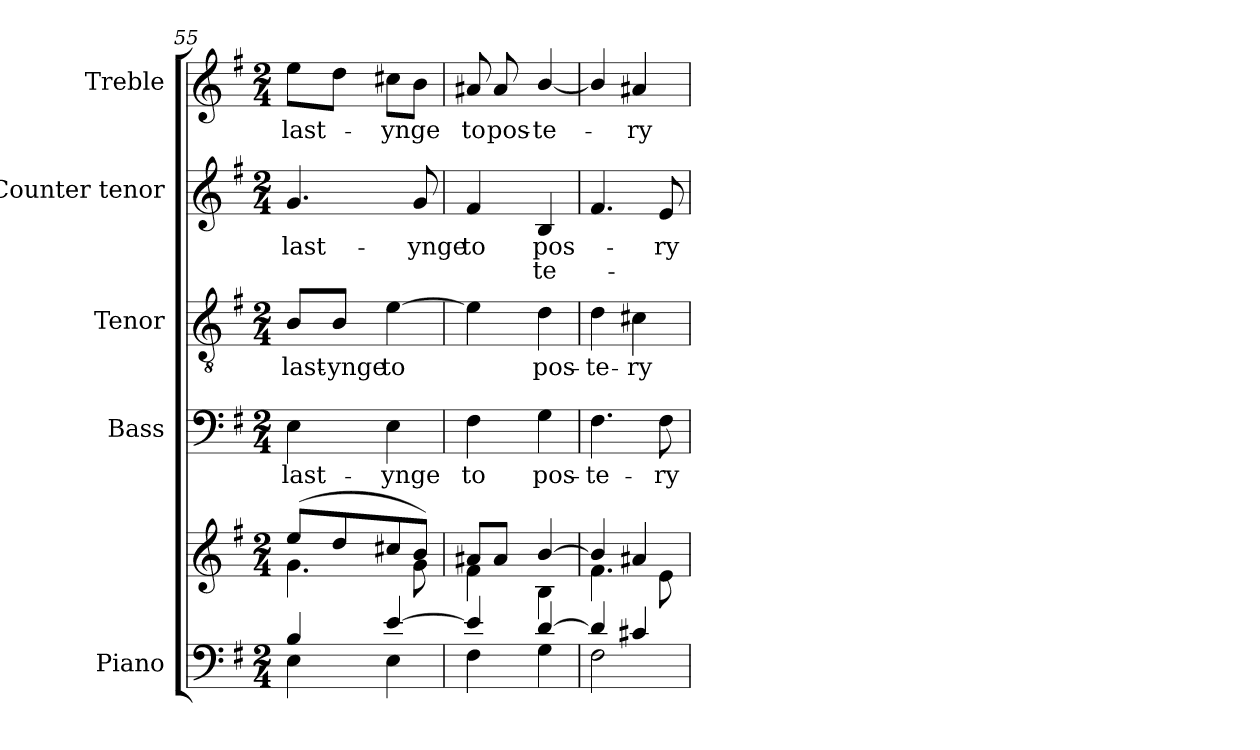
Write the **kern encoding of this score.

**kern	**kern	**kern	**text	**kern	**text	**kern	**text	**text	**kern	**text
*part5	*part5	*part4	*part4	*part3	*part3	*part2	*part2	*part2	*part1	*part1
*staff6	*staff5	*staff4	*staff4	*staff3	*staff3	*staff2	*staff2	*staff2	*staff1	*staff1
*I"Piano	*	*I"Bass	*	*I"Tenor	*	*I"Counter tenor	*	*	*I"Treble	*
*I'Pno.	*	*I'B.	*	*I'T.	*	*	*	*	*	*
*clefF4	*clefG2	*clefF4	*	*clefGv2	*	*clefG2	*	*	*clefG2	*
*	*	*	*	*ITrd7c12	*	*	*	*	*	*
*k[f#]	*k[f#]	*k[f#]	*	*k[f#]	*	*k[f#]	*	*	*k[f#]	*
*G:	*G:	*G:	*	*G:	*	*G:	*	*	*G:	*
*M2/4	*M2/4	*M2/4	*	*M2/4	*	*M2/4	*	*	*M2/4	*
=55	=55	=55	=55	=55	=55	=55	=55	=55	=55	=55
*^	*^	*	*	*	*	*	*	*	*	*
!	!	!	!	!	!LO:LY:b:color=#000000	!	!	!	!	!	!	!
!	!	!	!	!	!	!	!LO:LY:b:color=#000000	!	!	!	!	!
!	!	!	!	!	!	!	!	!	!LO:LY:b:color=#000000	!	!	!
!	!	!	!	!	!	!	!	!	!	!	!	!LO:LY:b:color=#000000
4Bi/	4Ei\	(8eei/L	4.gi\	4Ei\	-last-	8BBi/L	-last-	4.gi/	-last-	.	8eei\L	-last-
!	!	!	!	!	!	!	!LO:LY:b:color=#000000	!	!	!	!	!
.	.	8ddi/	.	.	.	8BBi/J	-ynge	.	.	.	8ddi\J	.
!	!	!	!	!	!LO:LY:b:color=#000000	!	!	!	!	!	!	!
!	!	!	!	!	!	!	!LO:LY:b:color=#000000	!	!	!	!	!
!	!	!	!	!	!	!	!	!	!	!	!	!LO:LY:b:color=#000000
[4ei/	4Ei\	8cc#Xi/	.	4Ei\	-ynge	[4Ei\	to	.	.	.	8cc#Xi\L	-ynge
!	!	!	!	!	!	!	!	!	!LO:LY:b:color=#000000	!	!	!
.	.	8bi/J)	8gi\	.	.	.	.	8gi/	-ynge	.	8bi\J	.
=56	=56	=56	=56	=56	=56	=56	=56	=56	=56	=56	=56	=56
!	!	!	!	!	!LO:LY:b:color=#000000	!	!	!	!	!	!	!
!	!	!	!	!	!	!	!	!	!LO:LY:b:color=#000000	!	!	!
!	!	!	!	!	!	!	!	!	!	!	!	!LO:LY:b:color=#000000
4ei/]	4F#i\	8a#Xi/L	4f#i\	4F#i\	to	4Ei\]	.	4f#i/	to	.	8a#Xi/	to
!	!	!	!	!	!	!	!	!	!	!	!	!LO:LY:b:color=#000000
.	.	8a#i/J	.	.	.	.	.	.	.	.	8a#i/	pos-
!	!	!	!	!	!LO:LY:b:color=#000000	!	!	!	!	!	!	!
!	!	!	!	!	!	!	!LO:LY:b:color=#000000	!	!	!	!	!
!	!	!	!	!	!	!	!	!	!LO:LY:b:color=#000000	!LO:LY:b:color=#000000	!	!
!	!	!	!	!	!	!	!	!	!	!	!	!LO:LY:b:color=#000000
[4di/	4Gi\	[4bi/	4Bi\	4Gi\	pos-	4Di\	pos-	4Bi/	pos-	-te-	[4bi/	-te-
=57	=57	=57	=57	=57	=57	=57	=57	=57	=57	=57	=57	=57
!	!	!	!	!	!LO:LY:b:color=#000000	!	!	!	!	!	!	!
!	!	!	!	!	!	!	!LO:LY:b:color=#000000	!	!	!	!	!
4di/]	2F#i\	4bi/]	4.f#i\	4.F#i\	-te-	4Di\	-te-	4.f#i/	.	.	4bi/]	.
!	!	!	!	!	!	!	!LO:LY:b:color=#000000	!	!	!	!	!
!	!	!	!	!	!	!	!	!	!	!	!	!LO:LY:b:color=#000000
4c#Xi/	.	4a#Xi/	.	.	.	4C#Xi\	-ry-	.	.	.	4a#Xi/	-ry-
!	!	!	!	!	!LO:LY:b:color=#000000	!	!	!	!	!	!	!
!	!	!	!	!	!	!	!	!	!LO:LY:b:color=#000000	!	!	!
.	.	.	8ei\	8F#i\	-ry-	.	.	8ei/	-ry-	.	.	.
*v	*v	*	*	*	*	*	*	*	*	*	*	*
*	*v	*v	*	*	*	*	*	*	*	*	*
=	=	=	=	=	=	=	=	=	=	=
*-	*-	*-	*-	*-	*-	*-	*-	*-	*-	*-
